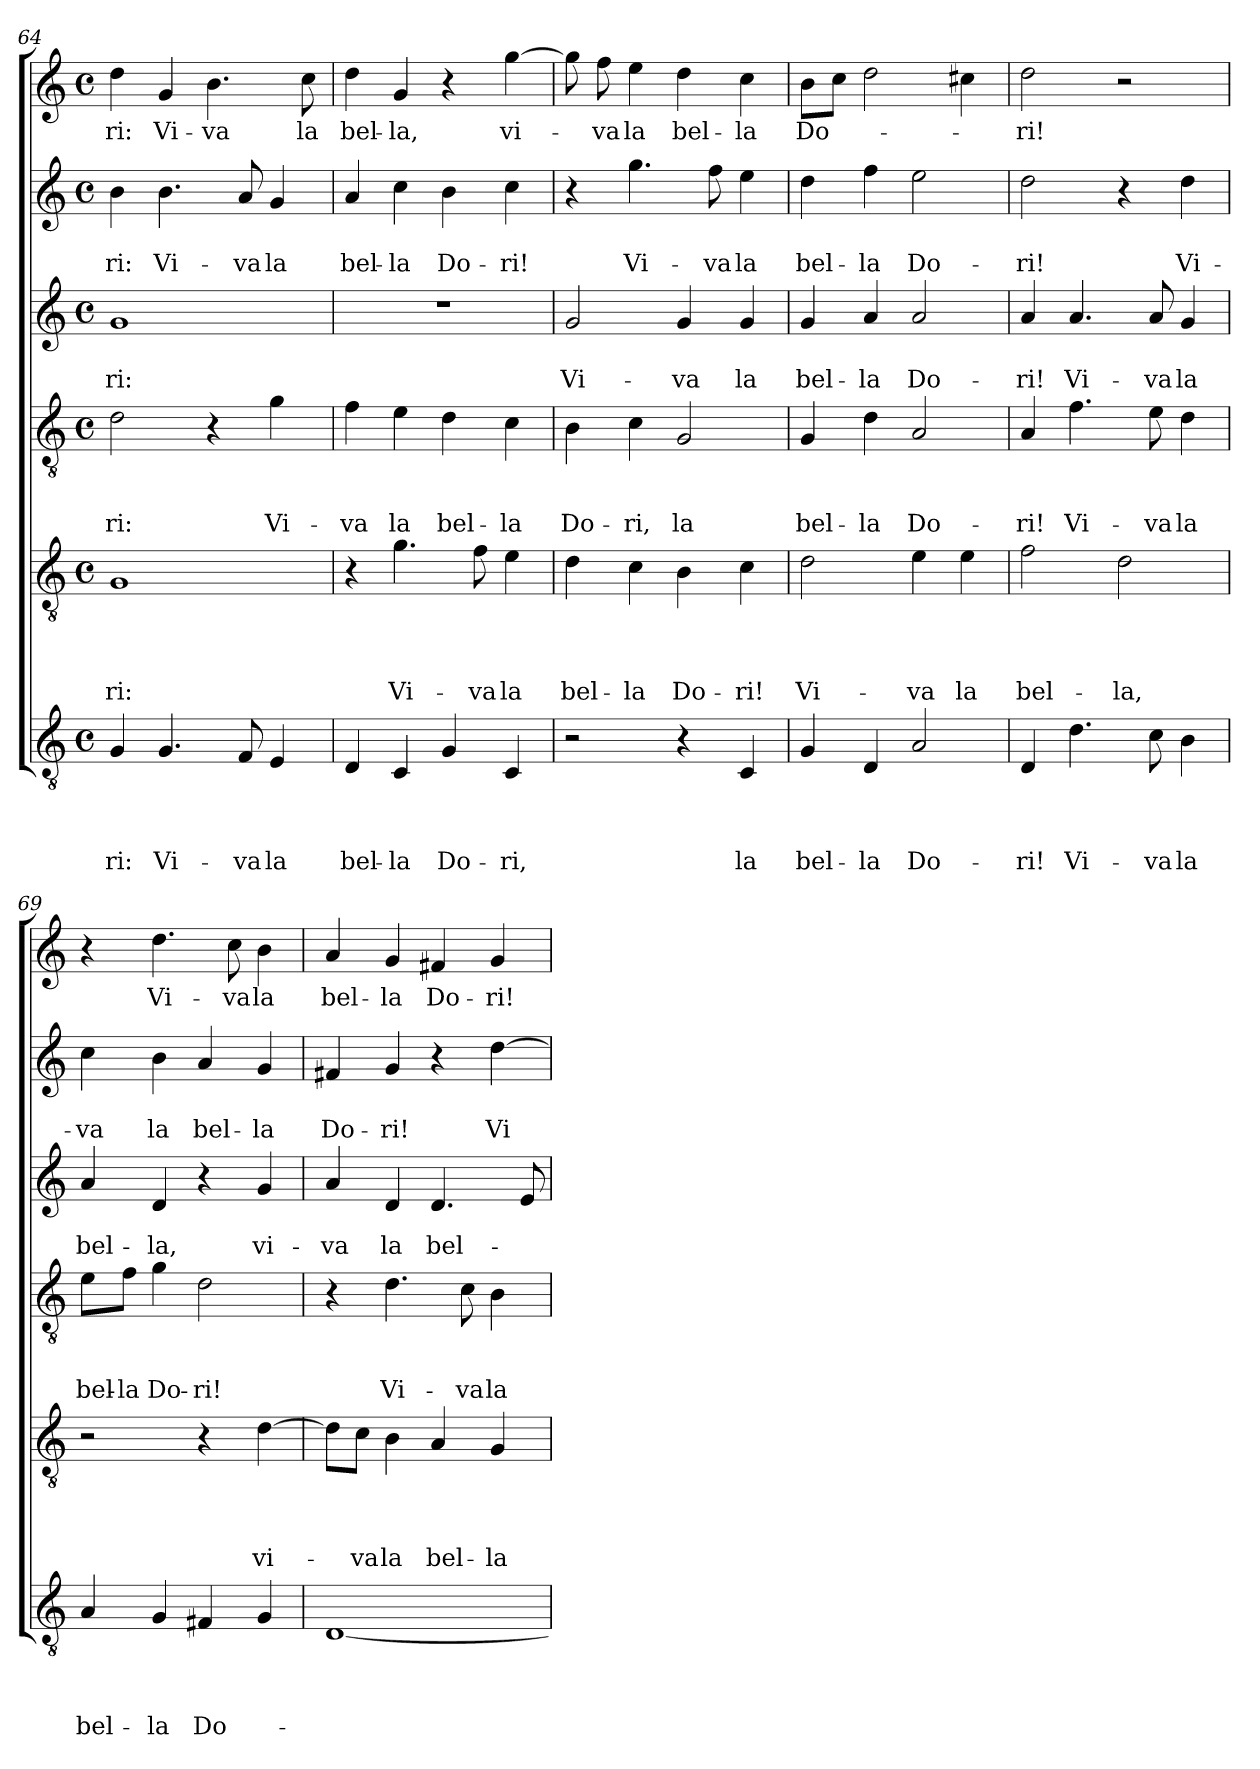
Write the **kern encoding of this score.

**kern	**text	**text	**text	**text	**kern	**text	**text	**text	**text	**kern	**text	**text	**text	**kern	**text	**text	**kern	**text	**text	**kern	**text
*part6	*part6	*part6	*part6	*part6	*part5	*part5	*part5	*part5	*part5	*part4	*part4	*part4	*part4	*part3	*part3	*part3	*part2	*part2	*part2	*part1	*part1
*staff6	*staff6	*staff6	*staff6	*staff6	*staff5	*staff5	*staff5	*staff5	*staff5	*staff4	*staff4	*staff4	*staff4	*staff3	*staff3	*staff3	*staff2	*staff2	*staff2	*staff1	*staff1
*clefGv2	*	*	*	*	*clefGv2	*	*	*	*	*clefGv2	*	*	*	*clefG2	*	*	*clefG2	*	*	*clefG2	*
*k[]	*	*	*	*	*k[]	*	*	*	*	*k[]	*	*	*	*k[]	*	*	*k[]	*	*	*k[]	*
*C:	*	*	*	*	*C:	*	*	*	*	*C:	*	*	*	*C:	*	*	*C:	*	*	*C:	*
*M4/4	*	*	*	*	*M4/4	*	*	*	*	*M4/4	*	*	*	*M4/4	*	*	*M4/4	*	*	*M4/4	*
*met(c)	*	*	*	*	*met(c)	*	*	*	*	*met(c)	*	*	*	*met(c)	*	*	*met(c)	*	*	*met(c)	*
=64	=64	=64	=64	=64	=64	=64	=64	=64	=64	=64	=64	=64	=64	=64	=64	=64	=64	=64	=64	=64	=64
!	!	!	!	!LO:LY:b	!	!	!	!	!LO:LY:b	!	!	!	!LO:LY:b	!	!	!LO:LY:b	!	!	!LO:LY:b	!	!LO:LY:b
4G/	.	.	.	-ri:	1G	.	.	.	-ri:	2d\	.	.	-ri:	1g	.	-ri:	4b\	.	-ri:	4dd\	-ri:
!	!	!	!	!LO:LY:b	!	!	!	!	!	!	!	!	!	!	!	!	!	!	!LO:LY:b	!	!LO:LY:b
4.G/	.	.	.	Vi-	.	.	.	.	.	.	.	.	.	.	.	.	4.b\	.	Vi-	4g/	Vi-
!	!	!	!	!	!	!	!	!	!	!	!	!	!	!	!	!	!	!	!	!	!LO:LY:b
.	.	.	.	.	.	.	.	.	.	4r	.	.	.	.	.	.	.	.	.	4.b\	-va
!	!	!	!	!LO:LY:b	!	!	!	!	!	!	!	!	!	!	!	!	!	!	!LO:LY:b	!	!
8F/	.	.	.	-va	.	.	.	.	.	.	.	.	.	.	.	.	8a/	.	-va	.	.
!	!	!	!	!LO:LY:b	!	!	!	!	!	!	!	!	!LO:LY:b	!	!	!	!	!	!LO:LY:b	!	!
4E/	.	.	.	la	.	.	.	.	.	4g\	.	.	Vi-	.	.	.	4g/	.	la	.	.
!	!	!	!	!	!	!	!	!	!	!	!	!	!	!	!	!	!	!	!	!	!LO:LY:b
.	.	.	.	.	.	.	.	.	.	.	.	.	.	.	.	.	.	.	.	8cc\	la
!!LO:PB:g=z
=65	=65	=65	=65	=65	=65	=65	=65	=65	=65	=65	=65	=65	=65	=65	=65	=65	=65	=65	=65	=65	=65
!	!	!	!	!LO:LY:b	!	!	!	!	!	!	!	!	!LO:LY:b	!	!	!	!	!	!LO:LY:b	!	!LO:LY:b
4D/	.	.	.	bel-	4r	.	.	.	.	4f\	.	.	-va	1r	.	.	4a/	.	bel-	4dd\	bel-
!	!	!	!	!LO:LY:b	!	!	!	!	!LO:LY:b	!	!	!	!LO:LY:b	!	!	!	!	!	!LO:LY:b	!	!LO:LY:b
4C/	.	.	.	-la	4.g\	.	.	.	Vi-	4e\	.	.	la	.	.	.	4cc\	.	-la	4g/	-la,
!	!	!	!	!LO:LY:b	!	!	!	!	!	!	!	!	!LO:LY:b	!	!	!	!	!	!LO:LY:b	!	!
4G/	.	.	.	Do-	.	.	.	.	.	4d\	.	.	bel-	.	.	.	4b\	.	Do-	4r	.
!	!	!	!	!	!	!	!	!	!LO:LY:b	!	!	!	!	!	!	!	!	!	!	!	!
.	.	.	.	.	8f\	.	.	.	-va	.	.	.	.	.	.	.	.	.	.	.	.
!	!	!	!	!LO:LY:b	!	!	!	!	!LO:LY:b	!	!	!	!LO:LY:b	!	!	!	!	!	!LO:LY:b	!	!LO:LY:b
4C/	.	.	.	-ri,	4e\	.	.	.	la	4c\	.	.	-la	.	.	.	4cc\	.	-ri!	[4gg\	vi-
=66	=66	=66	=66	=66	=66	=66	=66	=66	=66	=66	=66	=66	=66	=66	=66	=66	=66	=66	=66	=66	=66
!	!	!	!	!	!	!	!	!	!LO:LY:b	!	!	!	!LO:LY:b	!	!	!LO:LY:b	!	!	!	!	!
2r	.	.	.	.	4d\	.	.	.	bel-	4B\	.	.	Do-	2g/	.	Vi-	4r	.	.	8gg\]	.
!	!	!	!	!	!	!	!	!	!	!	!	!	!	!	!	!	!	!	!	!	!LO:LY:b
.	.	.	.	.	.	.	.	.	.	.	.	.	.	.	.	.	.	.	.	8ff\	-va
!	!	!	!	!	!	!	!	!	!LO:LY:b	!	!	!	!LO:LY:b	!	!	!	!	!	!LO:LY:b	!	!LO:LY:b
.	.	.	.	.	4c\	.	.	.	-la	4c\	.	.	-ri,	.	.	.	4.gg\	.	Vi-	4ee\	la
!	!	!	!	!	!	!	!	!	!LO:LY:b	!	!	!	!LO:LY:b	!	!	!LO:LY:b	!	!	!	!	!LO:LY:b
4r	.	.	.	.	4B\	.	.	.	Do-	2G/	.	.	la	4g/	.	-va	.	.	.	4dd\	bel-
!	!	!	!	!	!	!	!	!	!	!	!	!	!	!	!	!	!	!	!LO:LY:b	!	!
.	.	.	.	.	.	.	.	.	.	.	.	.	.	.	.	.	8ff\	.	-va	.	.
!	!	!	!	!LO:LY:b	!	!	!	!	!LO:LY:b	!	!	!	!	!	!	!LO:LY:b	!	!	!LO:LY:b	!	!LO:LY:b
4C/	.	.	.	la	4c\	.	.	.	-ri!	.	.	.	.	4g/	.	la	4ee\	.	la	4cc\	-la
=67	=67	=67	=67	=67	=67	=67	=67	=67	=67	=67	=67	=67	=67	=67	=67	=67	=67	=67	=67	=67	=67
!	!	!	!	!LO:LY:b	!	!	!	!	!LO:LY:b	!	!	!	!LO:LY:b	!	!	!LO:LY:b	!	!	!LO:LY:b	!	!LO:LY:b
4G/	.	.	.	bel-	2d\	.	.	.	Vi-	4G/	.	.	bel-	4g/	.	bel-	4dd\	.	bel-	8b\L	Do-
.	.	.	.	.	.	.	.	.	.	.	.	.	.	.	.	.	.	.	.	8cc\J	.
!	!	!	!	!LO:LY:b	!	!	!	!	!	!	!	!	!LO:LY:b	!	!	!LO:LY:b	!	!	!LO:LY:b	!	!
4D/	.	.	.	-la	.	.	.	.	.	4d\	.	.	-la	4a/	.	-la	4ff\	.	-la	2dd\	.
!	!	!	!	!LO:LY:b	!	!	!	!	!LO:LY:b	!	!	!	!LO:LY:b	!	!	!LO:LY:b	!	!	!LO:LY:b	!	!
2A/	.	.	.	Do-	4e\	.	.	.	-va	2A/	.	.	Do-	2a/	.	Do-	2ee\	.	Do-	.	.
!	!	!	!	!	!	!	!	!	!LO:LY:b	!	!	!	!	!	!	!	!	!	!	!	!
.	.	.	.	.	4e\	.	.	.	la	.	.	.	.	.	.	.	.	.	.	4cc#X\	.
=68	=68	=68	=68	=68	=68	=68	=68	=68	=68	=68	=68	=68	=68	=68	=68	=68	=68	=68	=68	=68	=68
!	!	!	!	!LO:LY:b	!	!	!	!	!LO:LY:b	!	!	!	!LO:LY:b	!	!	!LO:LY:b	!	!	!LO:LY:b	!	!LO:LY:b
4D/	.	.	.	-ri!	2f\	.	.	.	bel-	4A/	.	.	-ri!	4a/	.	-ri!	2dd\	.	-ri!	2dd\	-ri!
!	!	!	!	!LO:LY:b	!	!	!	!	!	!	!	!	!LO:LY:b	!	!	!LO:LY:b	!	!	!	!	!
4.d\	.	.	.	Vi-	.	.	.	.	.	4.f\	.	.	Vi-	4.a/	.	Vi-	.	.	.	.	.
!	!	!	!	!	!	!	!	!	!LO:LY:b	!	!	!	!	!	!	!	!	!	!	!	!
.	.	.	.	.	2d\	.	.	.	-la,	.	.	.	.	.	.	.	4r	.	.	2r	.
!	!	!	!	!LO:LY:b	!	!	!	!	!	!	!	!	!LO:LY:b	!	!	!LO:LY:b	!	!	!	!	!
8c\	.	.	.	-va	.	.	.	.	.	8e\	.	.	-va	8a/	.	-va	.	.	.	.	.
!	!	!	!	!LO:LY:b	!	!	!	!	!	!	!	!	!LO:LY:b	!	!	!LO:LY:b	!	!	!LO:LY:b	!	!
4B\	.	.	.	la	.	.	.	.	.	4d\	.	.	la	4g/	.	la	4dd\	.	Vi-	.	.
=69	=69	=69	=69	=69	=69	=69	=69	=69	=69	=69	=69	=69	=69	=69	=69	=69	=69	=69	=69	=69	=69
!	!	!	!	!LO:LY:b	!	!	!	!	!	!	!	!	!LO:LY:b	!	!	!LO:LY:b	!	!	!LO:LY:b	!	!
4A/	.	.	.	bel-	2r	.	.	.	.	8e\L	.	.	bel-	4a/	.	bel-	4cc\	.	-va	4r	.
!	!	!	!	!	!	!	!	!	!	!	!	!	!LO:LY:b	!	!	!	!	!	!	!	!
.	.	.	.	.	.	.	.	.	.	8f\J	.	.	-la	.	.	.	.	.	.	.	.
!	!	!	!	!LO:LY:b	!	!	!	!	!	!	!	!	!LO:LY:b	!	!	!LO:LY:b	!	!	!LO:LY:b	!	!LO:LY:b
4G/	.	.	.	-la	.	.	.	.	.	4g\	.	.	Do-	4d/	.	-la,	4b\	.	la	4.dd\	Vi-
!	!	!	!	!LO:LY:b	!	!	!	!	!	!	!	!	!LO:LY:b	!	!	!	!	!	!LO:LY:b	!	!
4F#X/	.	.	.	Do-	4r	.	.	.	.	2d\	.	.	-ri!	4r	.	.	4a/	.	bel-	.	.
!	!	!	!	!	!	!	!	!	!	!	!	!	!	!	!	!	!	!	!	!	!LO:LY:b
.	.	.	.	.	.	.	.	.	.	.	.	.	.	.	.	.	.	.	.	8cc\	-va
!	!	!	!	!	!	!	!	!	!LO:LY:b	!	!	!	!	!	!	!LO:LY:b	!	!	!LO:LY:b	!	!LO:LY:b
4G/	.	.	.	.	[4d\	.	.	.	vi-	.	.	.	.	4g/	.	vi-	4g/	.	-la	4b\	la
=70	=70	=70	=70	=70	=70	=70	=70	=70	=70	=70	=70	=70	=70	=70	=70	=70	=70	=70	=70	=70	=70
!	!	!	!	!	!	!	!	!	!	!	!	!	!	!	!	!LO:LY:b	!	!	!LO:LY:b	!	!LO:LY:b
[1D	.	.	.	.	8d\L]	.	.	.	.	4r	.	.	.	4a/	.	-va	4f#X/	.	Do-	4a/	bel-
!	!	!	!	!	!	!	!	!	!LO:LY:b	!	!	!	!	!	!	!	!	!	!	!	!
.	.	.	.	.	8c\J	.	.	.	-va	.	.	.	.	.	.	.	.	.	.	.	.
!	!	!	!	!	!	!	!	!	!LO:LY:b	!	!	!	!LO:LY:b	!	!	!LO:LY:b	!	!	!LO:LY:b	!	!LO:LY:b
.	.	.	.	.	4B\	.	.	.	la	4.d\	.	.	Vi-	4d/	.	la	4g/	.	-ri!	4g/	-la
!	!	!	!	!	!	!	!	!	!LO:LY:b	!	!	!	!	!	!	!LO:LY:b	!	!	!	!	!LO:LY:b
.	.	.	.	.	4A/	.	.	.	bel-	.	.	.	.	4.d/	.	bel-	4r	.	.	4f#X/	Do-
!	!	!	!	!	!	!	!	!	!	!	!	!	!LO:LY:b	!	!	!	!	!	!	!	!
.	.	.	.	.	.	.	.	.	.	8c\	.	.	-va	.	.	.	.	.	.	.	.
!	!	!	!	!	!	!	!	!	!LO:LY:b	!	!	!	!LO:LY:b	!	!	!	!	!	!LO:LY:b	!	!LO:LY:b
.	.	.	.	.	4G/	.	.	.	-la	4B\	.	.	la	.	.	.	[4dd\	.	Vi-	4g/	-ri!
.	.	.	.	.	.	.	.	.	.	.	.	.	.	8e/	.	.	.	.	.	.	.
=	=	=	=	=	=	=	=	=	=	=	=	=	=	=	=	=	=	=	=	=	=
*-	*-	*-	*-	*-	*-	*-	*-	*-	*-	*-	*-	*-	*-	*-	*-	*-	*-	*-	*-	*-	*-
